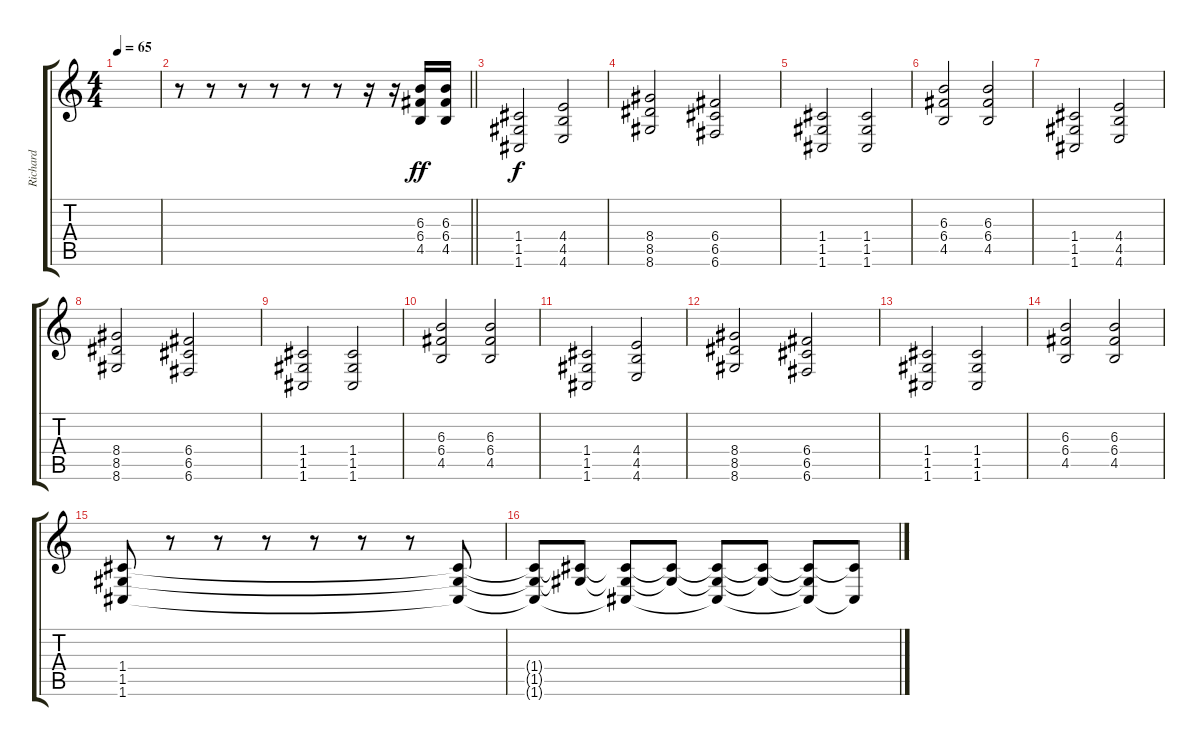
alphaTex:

\track ("Richard" "Richard") {instrument distortionguitar}
\staff {score tabs}
\tuning (D4 A3 F3 C3 G2 C2) {hide}
\ts (4 4)
\tempo 65
\clef g2
\ks c
|
\barLineRight lightlight
r.8 r.8 r.8 r.8 r.8 r.8 r.16 r.16 (6.3 6.4 4.5).16{dy ff volume 13} (6.3 6.4 4.5).16 |
(1.4 1.5 1.6).2{dy f volume 12} (4.4 4.5 4.6).2 |
(8.4 8.5 8.6).2 (6.4 6.5 6.6).2 |
(1.4 1.5 1.6).2 (1.4 1.5 1.6).2 |
(6.3 6.4 4.5).2 (6.3 6.4 4.5).2 |
(1.4 1.5 1.6).2 (4.4 4.5 4.6).2 |
(8.4 8.5 8.6).2 (6.4 6.5 6.6).2 |
(1.4 1.5 1.6).2 (1.4 1.5 1.6).2 |
(6.3 6.4 4.5).2 (6.3 6.4 4.5).2 |
(1.4 1.5 1.6).2{volume 11} (4.4 4.5 4.6).2{volume 9} |
(8.4 8.5 8.6).2 (6.4 6.5 6.6).2 |
(1.4 1.5 1.6).2 (1.4 1.5 1.6).2 |
(6.3 6.4 4.5).2 (6.3 6.4 4.5).2 |
(1.4 1.5 1.6).8{volume 14} r.8 r.8{volume 12} r.8 r.8{volume 10} r.8 r.8{volume 8} (1.4{t} 1.5{t} 1.6{t}).8 |
(1.4{t} 1.5{t} 1.6{t}).8 (1.4{t} 1.5{t}).8 (1.4{t} 1.5{t} 1.6{t}).8 (1.4{t} 1.5{t}).8 (1.4{t} 1.5{t} 1.6{t}).8 (1.4{t} 1.5{t}).8 (1.4{t} 1.5{t} 1.6{t}).8 (1.4{t} 1.6{t}).8
